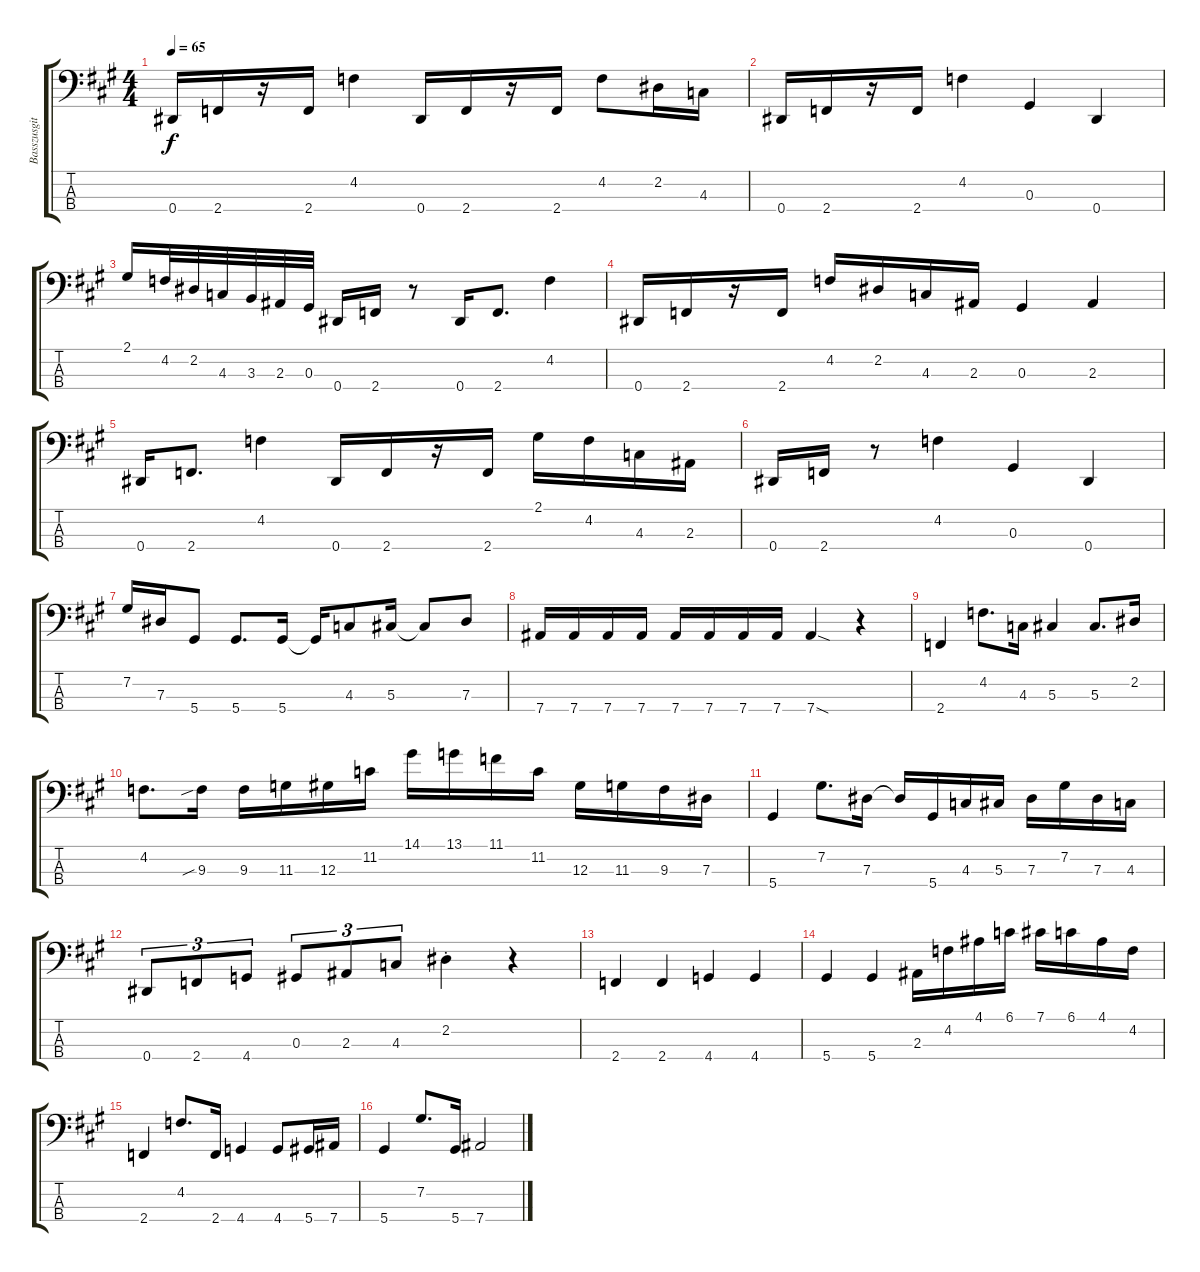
\track ("Basszusgitár (Yngwie Malmsteen)" "Basszusgit") {instrument electricbassfinger}
\staff {score tabs}
\tuning (Gb2 Db2 Ab1 Eb1) {hide}
\ts (4 4)
\tempo 65
\clef f4
\ks a
0.4.16{dy f} 2.4.16 r.16 2.4.16 4.2.4 0.4.16 2.4.16 r.16 2.4.16 4.2.8 2.2.16 4.3.16 |
0.4.16 2.4.16 r.16 2.4.16 4.2.4 0.3.4 0.4.4 |
2.1.16 4.2.32 2.2.32 4.3.32 3.3.32 2.3.32 0.3.32 0.4.16 2.4.16 r.8 0.4.16 2.4.8{d} 4.2.4 |
0.4.16 2.4.16 r.16 2.4.16 4.2.16 2.2.16 4.3.16 2.3.16 0.3.4 2.3.4 |
0.4.16 2.4.8{d} 4.2.4 0.4.16 2.4.16 r.16 2.4.16 2.1.16 4.2.16 4.3.16 2.3.16 |
0.4.16 2.4.16 r.8 4.2.4 0.3.4 0.4.4 |
7.2.16 7.3.16 5.4.8 5.4.8{d} 5.4.16 5.4{t}.16 4.3.8 5.3.16 5.3{t}.8 7.3.8 |
7.4.16 7.4.16 7.4.16 7.4.16 7.4.16 7.4.16 7.4.16 7.4.16 7.4{sod}.4 r.4 |
2.4.4 4.2.8{d} 4.3.16 5.3.4 5.3.8{d} 2.2.16 |
4.2.8{d} 9.3{sib}.16 9.3.16 11.3.16 12.3.16 11.2.16 14.1.16 13.1.16 11.1.16 11.2.16 12.3.16 11.3.16 9.3.16 7.3.16 |
5.4.4 7.2.8{d} 7.3.16 7.3{t}.16 5.4.16 4.3.16 5.3.16 7.3.16 7.2.16 7.3.16 4.3.16 |
0.4.8{tu (3 2)} 2.4.8{tu (3 2)} 4.4.8{tu (3 2)} 0.3.8{tu (3 2)} 2.3.8{tu (3 2)} 4.3.8{tu (3 2)} 2.2{st}.4 r.4 |
2.4.4 2.4.4 4.4.4 4.4.4 |
5.4.4 5.4.4 2.3.16 4.2.16 4.1.16 6.1.16 7.1.16 6.1.16 4.1.16 4.2.16 |
2.4.4 4.2.8{d} 2.4.16 4.4.4 4.4.8 5.4.16 7.4.16 |
5.4.4 7.2.8{d} 5.4.16 7.4.2
